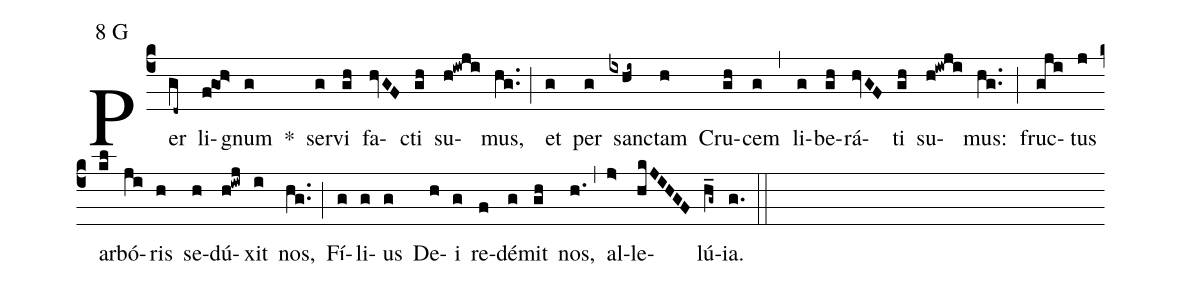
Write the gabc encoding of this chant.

mode:8 G;
%%
(c4) Per(gd~) li(f@goh>)gnum(g) *()  ser(g)vi(gh) fa(hvGF)cti(gh) su(h@iwji)mus,(hg..) (;) et(g) per(g) sanc(ixhi~)tam(h) Cru(gh)cem(g) (,)  li(g)be(gh)rá(hvGF)ti(gh) su(h@iwji)mus:(hg..) (;) fruc(gji)tus(j) ar(kl)bó(ji)ris(h) se(h)dú(h@iwj)xit(i) nos,(hg..) (;) Fí(g)li(g)us(g) De(h)i(g) re(f)dé(g)mit(gh) nos,(h.) (,)  al(j>)le(hkJIHGF)lú(h_g~)ia.(g.) (::)
